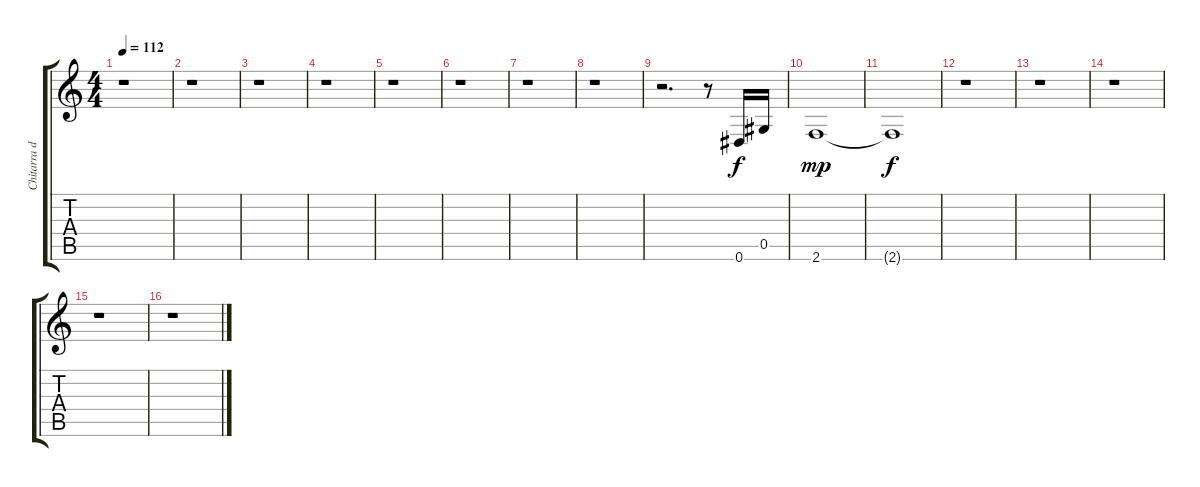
\track ("Chitarra distorta" "Chitarra d") {instrument distortionguitar}
\staff {score tabs}
\tuning (Eb4 Bb3 Gb3 Db3 Ab2 Eb2) {hide}
\ts (4 4)
\tempo 112
\clef g2
\ks c
r.1{dy ff} |
r.1 |
r.1 |
r.1 |
r.1 |
r.1 |
r.1 |
r.1 |
r.2{d} r.8 0.6.16{dy f} 0.5.16 |
2.6.1{dy mp} |
2.6{t}.1{dy f} |
r.1 |
r.1 |
r.1 |
r.1 |
r.1
